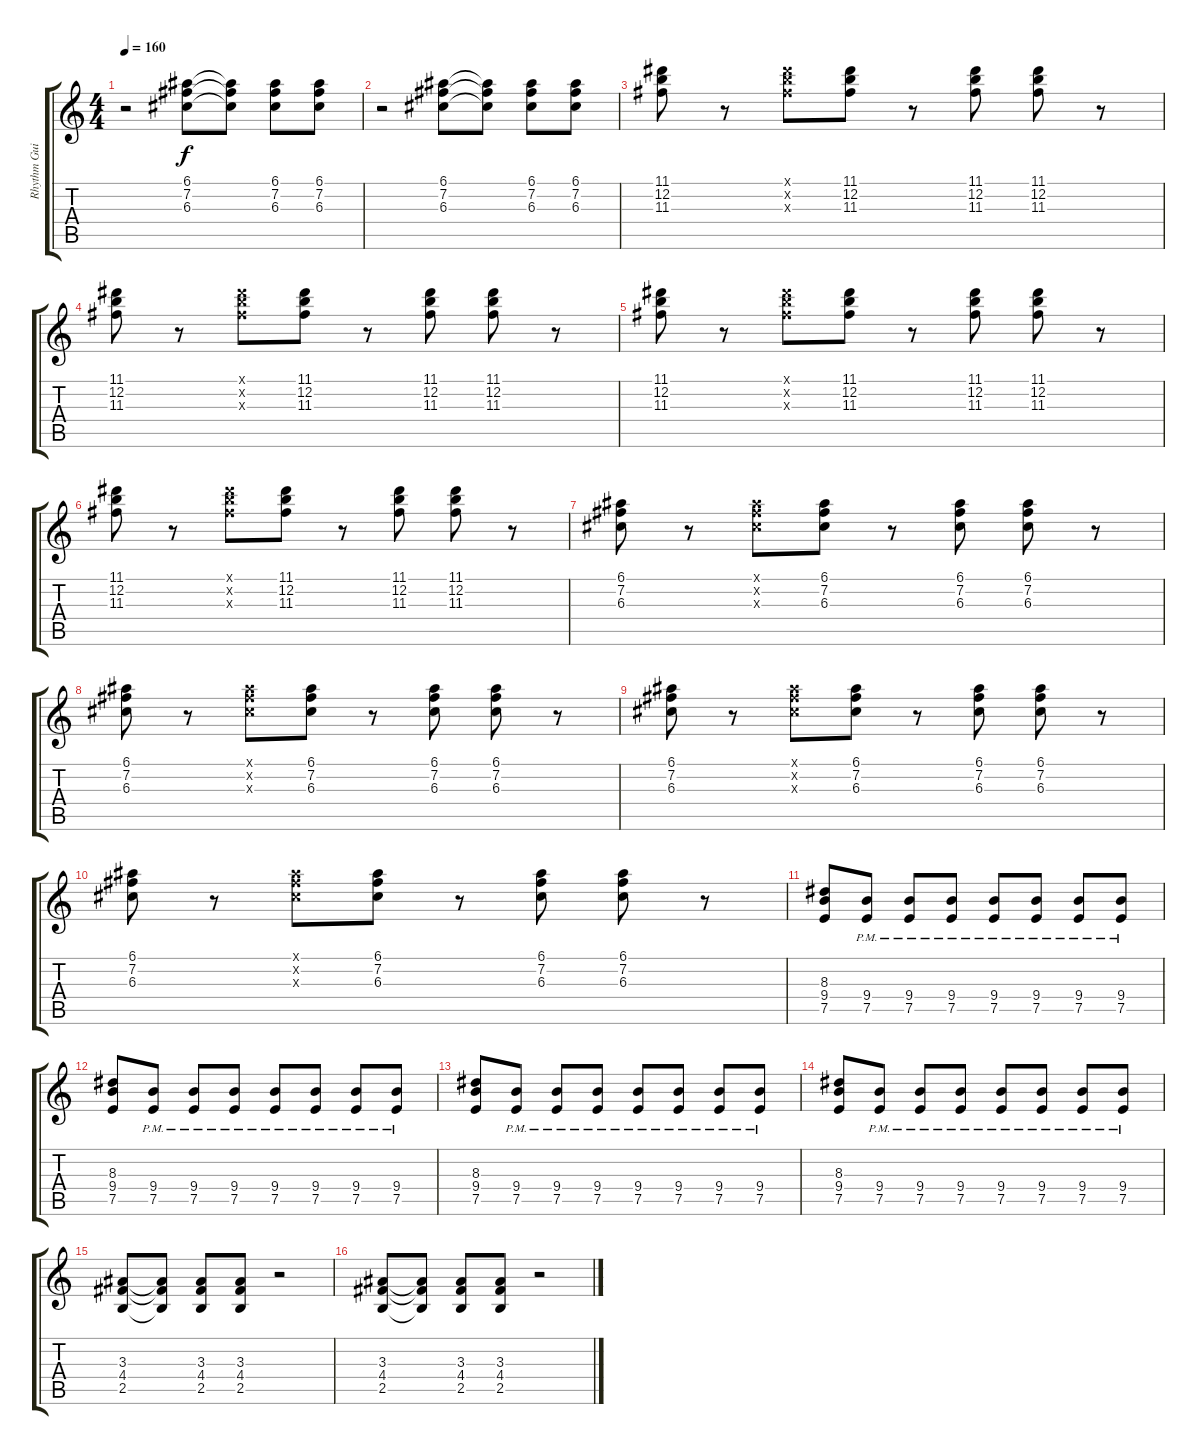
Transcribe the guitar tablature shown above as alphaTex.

\track ("Rhythm Guitar" "Rhythm Gui") {instrument overdrivenguitar bank 255}
\staff {score tabs}
\tuning (E4 B3 G3 D3 A2 E2) {hide}
\ts (4 4)
\tempo 160
\clef g2
\ks c
r.2{dy f} (6.1 7.2 6.3).8 (6.1{t} 7.2{t} 6.3{t}).8 (6.1 7.2 6.3).8 (6.1 7.2 6.3).8 |
r.2 (6.1 7.2 6.3).8 (6.1{t} 7.2{t} 6.3{t}).8 (6.1 7.2 6.3).8 (6.1 7.2 6.3).8 |
(11.1 12.2 11.3).8 r.8 (11.1{x} 12.2{x} 11.3{x}).8 (11.1 12.2 11.3).8 r.8 (11.1 12.2 11.3).8 (11.1 12.2 11.3).8 r.8 |
(11.1 12.2 11.3).8 r.8 (11.1{x} 12.2{x} 11.3{x}).8 (11.1 12.2 11.3).8 r.8 (11.1 12.2 11.3).8 (11.1 12.2 11.3).8 r.8 |
(11.1 12.2 11.3).8 r.8 (11.1{x} 12.2{x} 11.3{x}).8 (11.1 12.2 11.3).8 r.8 (11.1 12.2 11.3).8 (11.1 12.2 11.3).8 r.8 |
(11.1 12.2 11.3).8 r.8 (11.1{x} 12.2{x} 11.3{x}).8 (11.1 12.2 11.3).8 r.8 (11.1 12.2 11.3).8 (11.1 12.2 11.3).8 r.8 |
(6.1 7.2 6.3).8 r.8 (6.1{x} 7.2{x} 6.3{x}).8 (6.1 7.2 6.3).8 r.8 (6.1 7.2 6.3).8 (6.1 7.2 6.3).8 r.8 |
(6.1 7.2 6.3).8 r.8 (6.1{x} 7.2{x} 6.3{x}).8 (6.1 7.2 6.3).8 r.8 (6.1 7.2 6.3).8 (6.1 7.2 6.3).8 r.8 |
(6.1 7.2 6.3).8 r.8 (6.1{x} 7.2{x} 6.3{x}).8 (6.1 7.2 6.3).8 r.8 (6.1 7.2 6.3).8 (6.1 7.2 6.3).8 r.8 |
(6.1 7.2 6.3).8 r.8 (6.1{x} 7.2{x} 6.3{x}).8 (6.1 7.2 6.3).8 r.8 (6.1 7.2 6.3).8 (6.1 7.2 6.3).8 r.8 |
(8.3 9.4 7.5).8 (9.4{pm} 7.5{pm}).8 (9.4{pm} 7.5{pm}).8 (9.4{pm} 7.5{pm}).8 (9.4{pm} 7.5{pm}).8 (9.4{pm} 7.5{pm}).8 (9.4{pm} 7.5{pm}).8 (9.4{pm} 7.5{pm}).8 |
(8.3 9.4 7.5).8 (9.4{pm} 7.5{pm}).8 (9.4{pm} 7.5{pm}).8 (9.4{pm} 7.5{pm}).8 (9.4{pm} 7.5{pm}).8 (9.4{pm} 7.5{pm}).8 (9.4{pm} 7.5{pm}).8 (9.4{pm} 7.5{pm}).8 |
(8.3 9.4 7.5).8 (9.4{pm} 7.5{pm}).8 (9.4{pm} 7.5{pm}).8 (9.4{pm} 7.5{pm}).8 (9.4{pm} 7.5{pm}).8 (9.4{pm} 7.5{pm}).8 (9.4{pm} 7.5{pm}).8 (9.4{pm} 7.5{pm}).8 |
(8.3 9.4 7.5).8 (9.4{pm} 7.5{pm}).8 (9.4{pm} 7.5{pm}).8 (9.4{pm} 7.5{pm}).8 (9.4{pm} 7.5{pm}).8 (9.4{pm} 7.5{pm}).8 (9.4{pm} 7.5{pm}).8 (9.4{pm} 7.5{pm}).8 |
(3.3 4.4 2.5).8 (3.3{t} 4.4{t} 2.5{t}).8 (3.3 4.4 2.5).8 (3.3 4.4 2.5).8 r.2 |
(3.3 4.4 2.5).8 (3.3{t} 4.4{t} 2.5{t}).8 (3.3 4.4 2.5).8 (3.3 4.4 2.5).8 r.2
